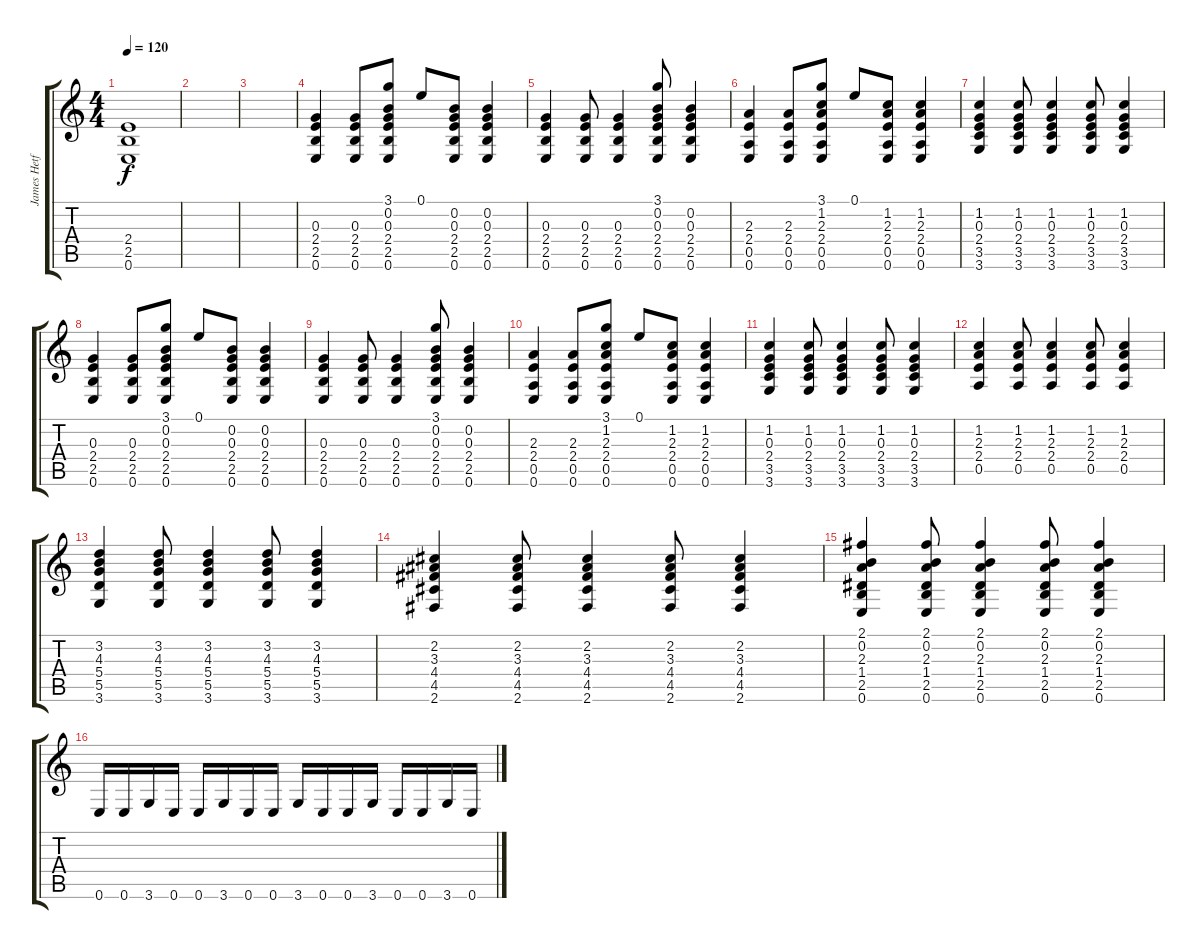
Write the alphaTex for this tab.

\track ("James Hetfield" "James Hetf") {instrument distortionguitar}
\staff {score tabs}
\tuning (E4 B3 G3 D3 A2 E2) {hide}
\ts (4 4)
\tempo 120
\clef g2
\ks c
(2.4{t} 2.5{t} 0.6{t}).1{dy f} |
|
|
(0.3 2.4 2.5 0.6).4{volume 9 instrument acousticguitarsteel} (0.3 2.4 2.5 0.6).8 (3.1 0.2 0.3 2.4 2.5 0.6).8 0.1.8 (0.2 0.3 2.4 2.5 0.6).8 (0.2 0.3 2.4 2.5 0.6).4 |
(0.3 2.4 2.5 0.6).4{instrument acousticguitarsteel} (0.3 2.4 2.5 0.6).8 (0.3 2.4 2.5 0.6).4 (3.1 0.2 0.3 2.4 2.5 0.6).8 (0.2 0.3 2.4 2.5 0.6).4 |
(2.3 2.4 0.5 0.6).4{instrument acousticguitarsteel} (2.3 2.4 0.5 0.6).8 (3.1 1.2 2.3 2.4 0.5 0.6).8 0.1.8 (1.2 2.3 2.4 0.5 0.6).8 (1.2 2.3 2.4 0.5 0.6).4 |
(1.2 0.3 2.4 3.5 3.6).4 (1.2 0.3 2.4 3.5 3.6).8 (1.2 0.3 2.4 3.5 3.6).4 (1.2 0.3 2.4 3.5 3.6).8 (1.2 0.3 2.4 3.5 3.6).4 |
(0.3 2.4 2.5 0.6).4{volume 9 instrument acousticguitarsteel} (0.3 2.4 2.5 0.6).8 (3.1 0.2 0.3 2.4 2.5 0.6).8 0.1.8 (0.2 0.3 2.4 2.5 0.6).8 (0.2 0.3 2.4 2.5 0.6).4 |
(0.3 2.4 2.5 0.6).4{instrument acousticguitarsteel} (0.3 2.4 2.5 0.6).8 (0.3 2.4 2.5 0.6).4 (3.1 0.2 0.3 2.4 2.5 0.6).8 (0.2 0.3 2.4 2.5 0.6).4 |
(2.3 2.4 0.5 0.6).4{instrument acousticguitarsteel} (2.3 2.4 0.5 0.6).8 (3.1 1.2 2.3 2.4 0.5 0.6).8 0.1.8 (1.2 2.3 2.4 0.5 0.6).8 (1.2 2.3 2.4 0.5 0.6).4 |
(1.2 0.3 2.4 3.5 3.6).4 (1.2 0.3 2.4 3.5 3.6).8 (1.2 0.3 2.4 3.5 3.6).4 (1.2 0.3 2.4 3.5 3.6).8 (1.2 0.3 2.4 3.5 3.6).4 |
(1.2 2.3 2.4 0.5).4{instrument acousticguitarsteel} (1.2 2.3 2.4 0.5).8 (1.2 2.3 2.4 0.5).4 (1.2 2.3 2.4 0.5).8 (1.2 2.3 2.4 0.5).4 |
(3.2 4.3 5.4 5.5 3.6).4{instrument acousticguitarsteel} (3.2 4.3 5.4 5.5 3.6).8 (3.2 4.3 5.4 5.5 3.6).4 (3.2 4.3 5.4 5.5 3.6).8 (3.2 4.3 5.4 5.5 3.6).4 |
(2.2 3.3 4.4 4.5 2.6).4{instrument acousticguitarsteel} (2.2 3.3 4.4 4.5 2.6).8 (2.2 3.3 4.4 4.5 2.6).4 (2.2 3.3 4.4 4.5 2.6).8 (2.2 3.3 4.4 4.5 2.6).4 |
(2.1 0.2 2.3 1.4 2.5 0.6).4{instrument acousticguitarsteel} (2.1 0.2 2.3 1.4 2.5 0.6).8 (2.1 0.2 2.3 1.4 2.5 0.6).4 (2.1 0.2 2.3 1.4 2.5 0.6).8 (2.1 0.2 2.3 1.4 2.5 0.6).4 |
0.6.16{instrument distortionguitar} 0.6.16 3.6.16 0.6.16 0.6.16 3.6.16 0.6.16 0.6.16 3.6.16 0.6.16 0.6.16 3.6.16 0.6.16 0.6.16 3.6.16 0.6.16
